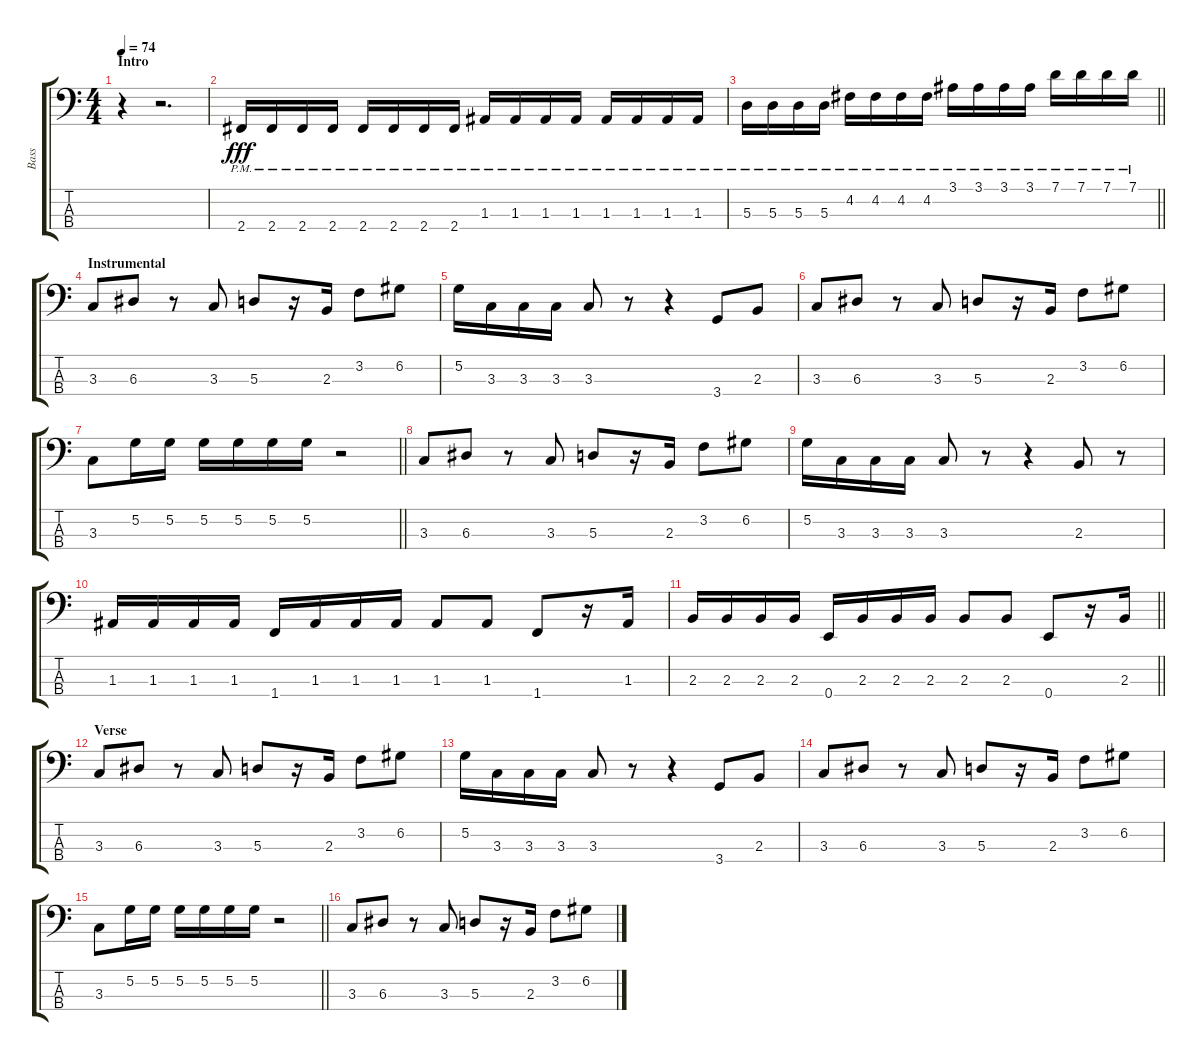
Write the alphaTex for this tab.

\track ("Bass" "Bass") {instrument fretlessbass}
\staff {score tabs}
\tuning (G2 D2 A1 E1) {hide}
\ts (4 4)
\section ("" "Intro")
\tempo 74
\clef f4
\ks c
r.4{dy fff volume 0 instrument fretlessbass} r.2{d volume 16} |
2.4{pm}.16 2.4{pm}.16 2.4{pm}.16 2.4{pm}.16 2.4{pm}.16 2.4{pm}.16 2.4{pm}.16 2.4{pm}.16 1.3{pm}.16 1.3{pm}.16 1.3{pm}.16 1.3{pm}.16 1.3{pm}.16 1.3{pm}.16 1.3{pm}.16 1.3{pm}.16 |
\barLineRight lightlight
5.3{pm}.16 5.3{pm}.16 5.3{pm}.16 5.3{pm}.16 4.2{pm}.16 4.2{pm}.16 4.2{pm}.16 4.2{pm}.16 3.1{pm}.16 3.1{pm}.16 3.1{pm}.16 3.1{pm}.16 7.1{pm}.16 7.1{pm}.16 7.1{pm}.16 7.1{pm}.16 |
\section ("" "Instrumental")
3.3.8 6.3.8 r.8 3.3.8 5.3.8 r.16 2.3.16 3.2.8 6.2.8 |
5.2.16 3.3.16 3.3.16 3.3.16 3.3.8 r.8 r.4 3.4.8 2.3.8 |
3.3.8 6.3.8 r.8 3.3.8 5.3.8 r.16 2.3.16 3.2.8 6.2.8 |
\barLineRight lightlight
3.3.8 5.2.16 5.2.16 5.2.16 5.2.16 5.2.16 5.2.16 r.2 |
3.3.8 6.3.8 r.8 3.3.8 5.3.8 r.16 2.3.16 3.2.8 6.2.8 |
5.2.16 3.3.16 3.3.16 3.3.16 3.3.8 r.8 r.4 2.3.8 r.8 |
1.3.16 1.3.16 1.3.16 1.3.16 1.4.16 1.3.16 1.3.16 1.3.16 1.3.8 1.3.8 1.4.8 r.16 1.3.16 |
\barLineRight lightlight
2.3.16 2.3.16 2.3.16 2.3.16 0.4.16 2.3.16 2.3.16 2.3.16 2.3.8 2.3.8 0.4.8 r.16 2.3.16 |
\section ("" "Verse")
3.3.8 6.3.8 r.8 3.3.8 5.3.8 r.16 2.3.16 3.2.8 6.2.8 |
5.2.16 3.3.16 3.3.16 3.3.16 3.3.8 r.8 r.4 3.4.8 2.3.8 |
3.3.8 6.3.8 r.8 3.3.8 5.3.8 r.16 2.3.16 3.2.8 6.2.8 |
\barLineRight lightlight
3.3.8 5.2.16 5.2.16 5.2.16 5.2.16 5.2.16 5.2.16 r.2 |
3.3.8 6.3.8 r.8 3.3.8 5.3.8 r.16 2.3.16 3.2.8 6.2.8
